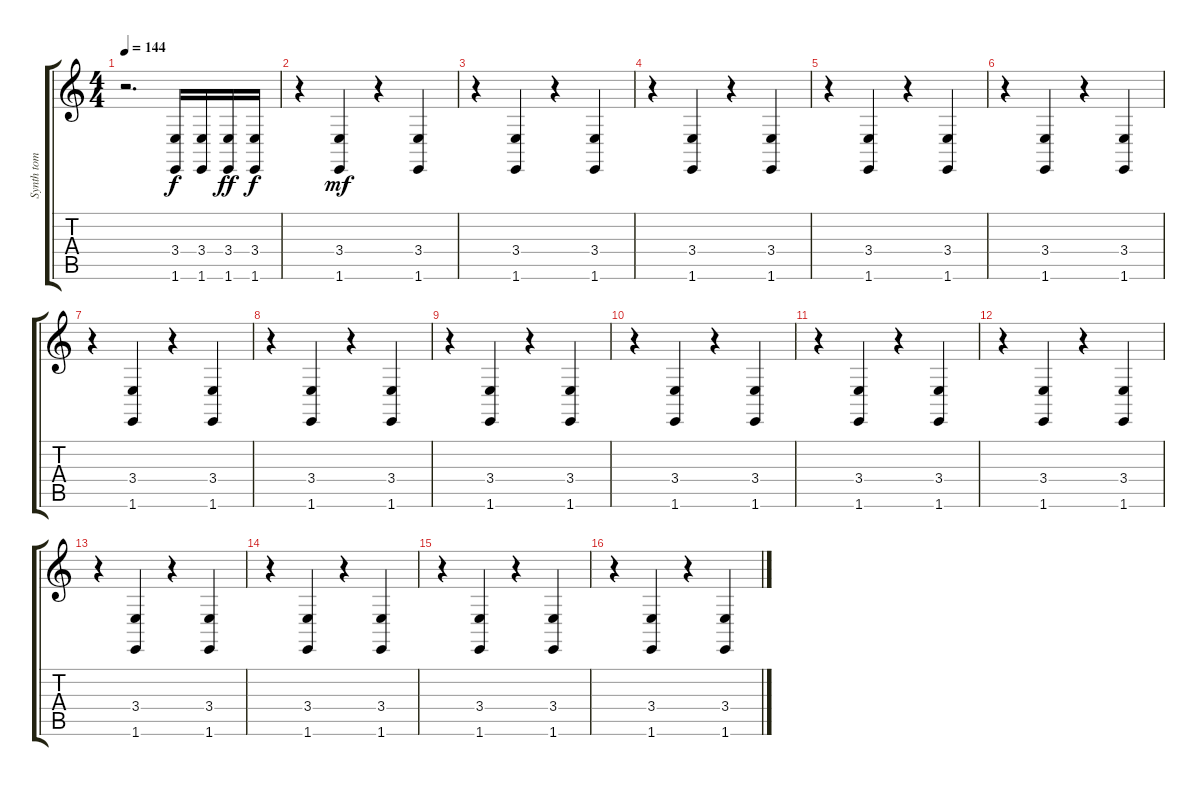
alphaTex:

\track ("Synth tom" "Synth tom") {instrument synthdrum}
\staff {score tabs}
\tuning (Eb4 Bb3 Gb3 Db3 Ab2 Eb2) {hide}
\ts (4 4)
\tempo 144
\clef g2
\ks c
r.2{d dy mf} (3.4 1.6).16{dy f} (3.4 1.6).16 (3.4 1.6).16{dy ff} (3.4 1.6).16{dy f} |
r.4 (3.4 1.6).4{dy mf} r.4 (3.4 1.6).4 |
r.4 (3.4 1.6).4 r.4 (3.4 1.6).4 |
r.4 (3.4 1.6).4 r.4 (3.4 1.6).4 |
r.4 (3.4 1.6).4 r.4 (3.4 1.6).4 |
r.4 (3.4 1.6).4 r.4 (3.4 1.6).4 |
r.4 (3.4 1.6).4 r.4 (3.4 1.6).4 |
r.4 (3.4 1.6).4 r.4 (3.4 1.6).4 |
r.4 (3.4 1.6).4 r.4 (3.4 1.6).4 |
r.4 (3.4 1.6).4 r.4 (3.4 1.6).4 |
r.4 (3.4 1.6).4 r.4 (3.4 1.6).4 |
r.4 (3.4 1.6).4 r.4 (3.4 1.6).4 |
r.4 (3.4 1.6).4 r.4 (3.4 1.6).4 |
r.4 (3.4 1.6).4 r.4 (3.4 1.6).4 |
r.4 (3.4 1.6).4 r.4 (3.4 1.6).4 |
r.4 (3.4 1.6).4 r.4 (3.4 1.6).4
